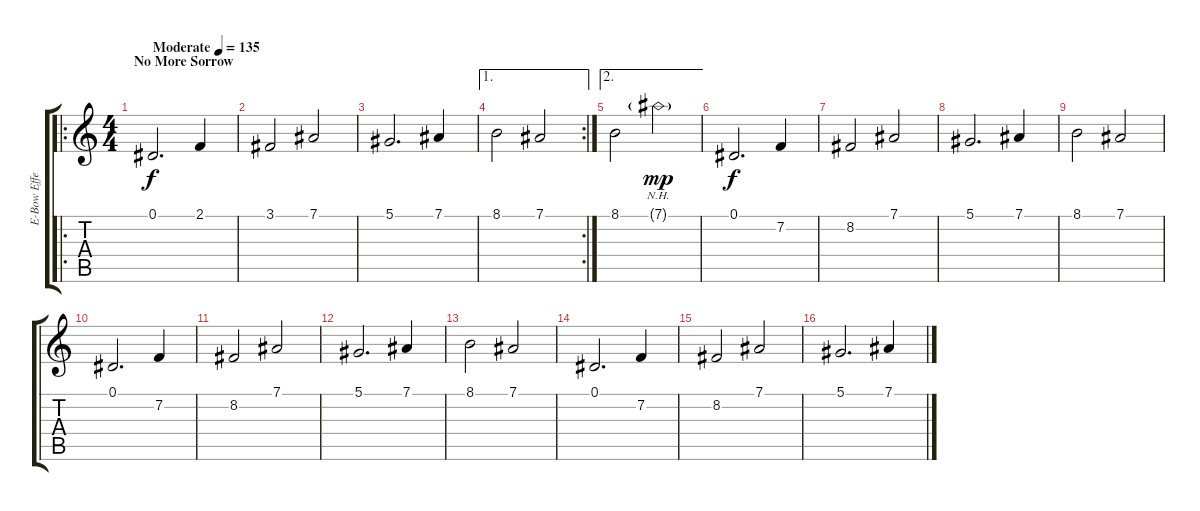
\track ("E-Bow Effect [Gtr.1 Brad]" "E-Bow Effe") {instrument bagpipe}
\staff {score tabs}
\tuning (Eb4 Bb3 Gb3 Db3 Ab2 Db2) {hide}
\ro
\ts (4 4)
\section ("" "No More Sorrow")
\tempo (135 "Moderate")
\clef g2
\ks c
0.1.2{d dy f instrument bagpipe} 2.1.4 |
3.1.2 7.1.2 |
5.1.2{d} 7.1.4 |
\ae 1
\rc 2
8.1.2 7.1.2 |
\ae 2
8.1.2 7.1{nh g}.2{dy mp} |
0.1.2{d dy f} 7.2.4 |
8.2.2 7.1.2 |
5.1.2{d} 7.1.4 |
8.1.2 7.1.2 |
0.1.2{d} 7.2.4 |
8.2.2 7.1.2 |
5.1.2{d} 7.1.4 |
8.1.2 7.1.2 |
0.1.2{d} 7.2.4 |
8.2.2 7.1.2 |
5.1.2{d} 7.1.4
